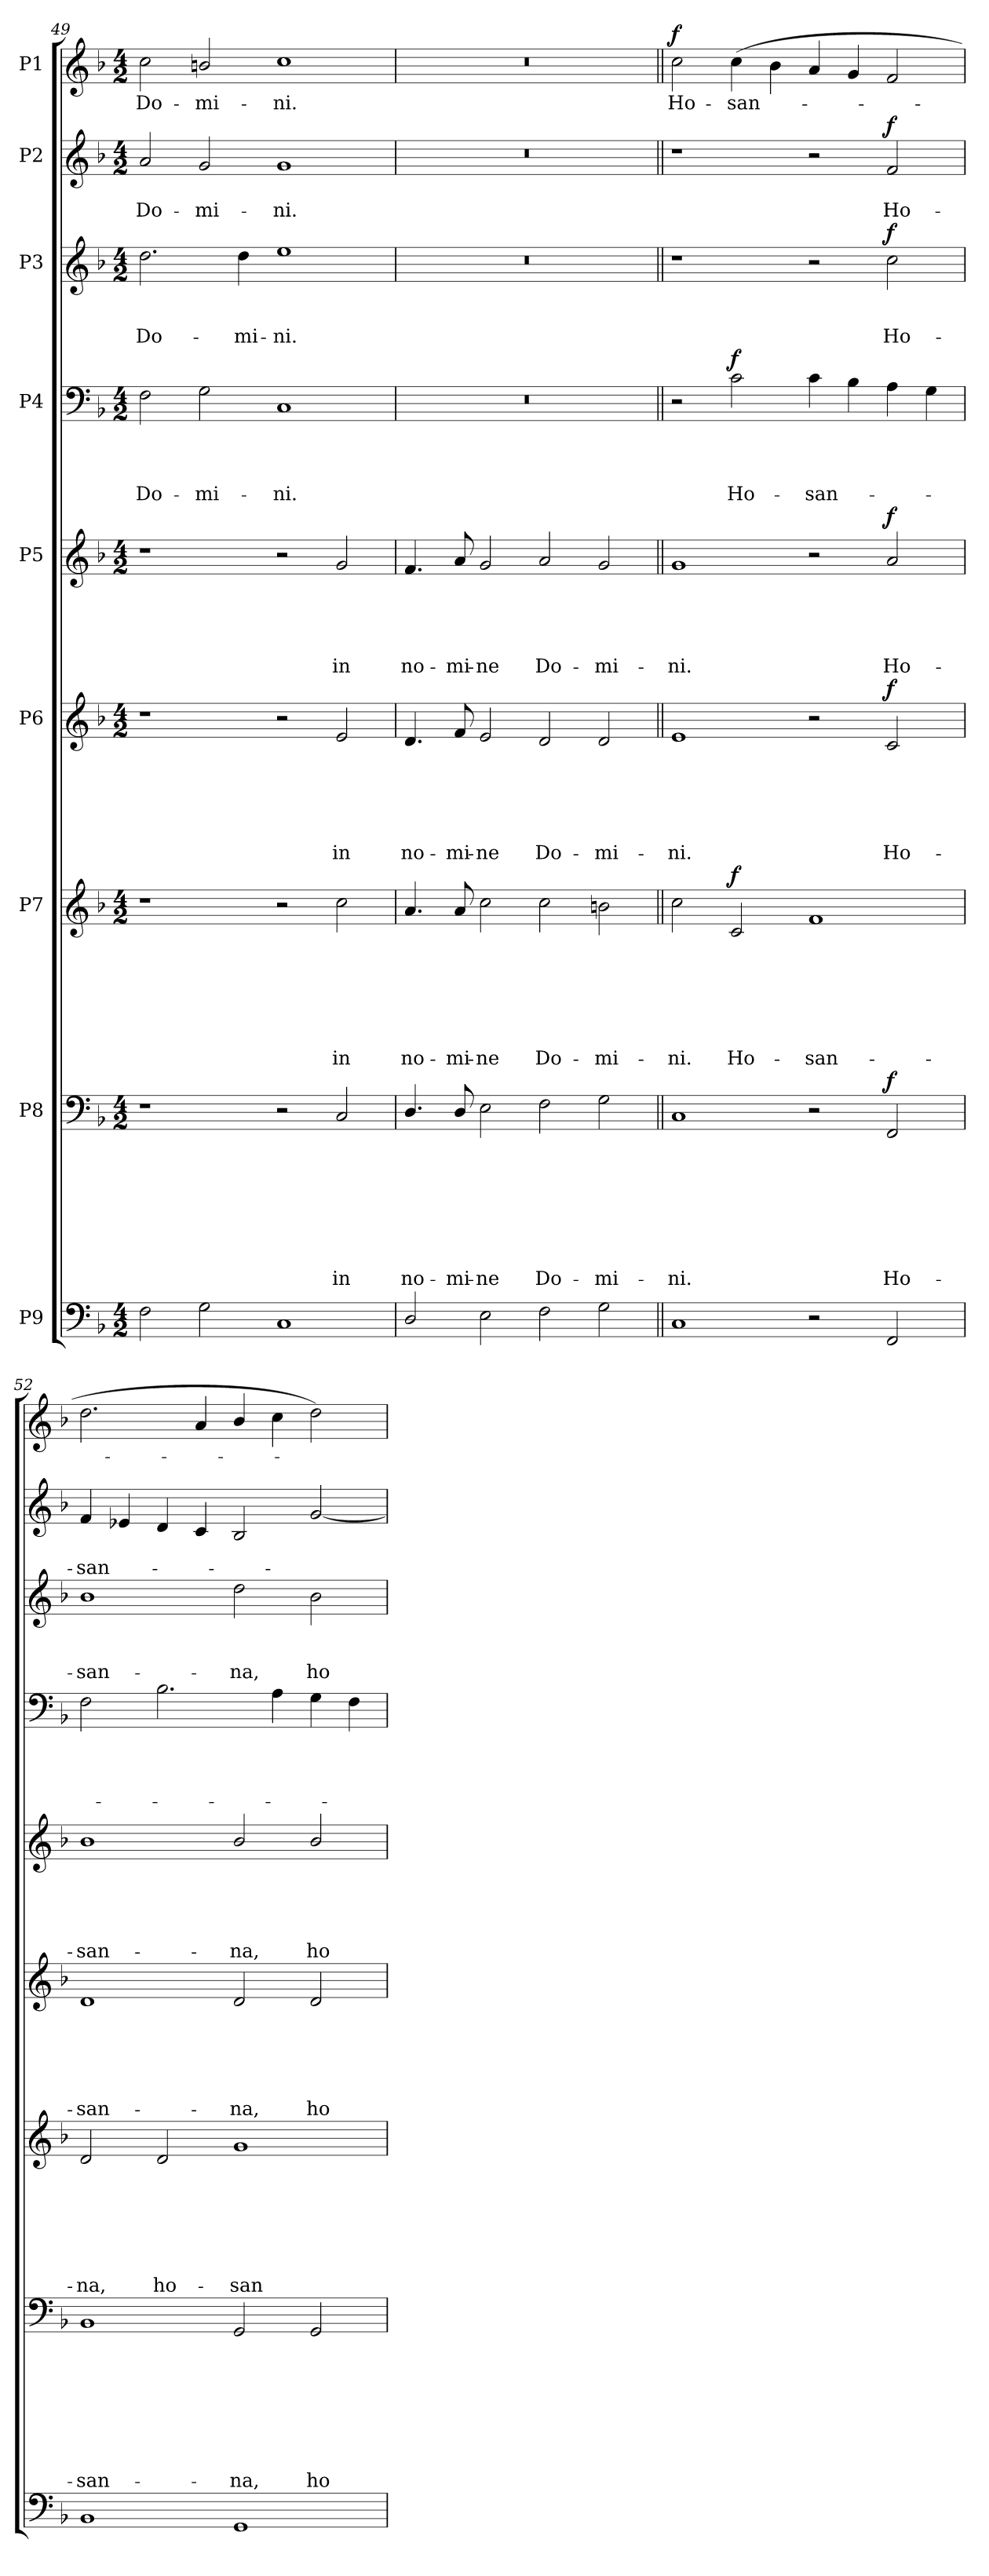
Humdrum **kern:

**kern	**kern	**text	**text	**text	**text	**text	**text	**text	**text	**dynam	**kern	**text	**text	**text	**text	**text	**text	**text	**dynam	**kern	**text	**text	**text	**text	**text	**text	**dynam	**kern	**text	**text	**text	**text	**text	**dynam	**kern	**text	**text	**text	**text	**dynam	**kern	**text	**text	**text	**dynam	**kern	**text	**text	**dynam	**kern	**text	**dynam
*part9	*part8	*part8	*part8	*part8	*part8	*part8	*part8	*part8	*part8	*part8	*part7	*part7	*part7	*part7	*part7	*part7	*part7	*part7	*part7	*part6	*part6	*part6	*part6	*part6	*part6	*part6	*part6	*part5	*part5	*part5	*part5	*part5	*part5	*part5	*part4	*part4	*part4	*part4	*part4	*part4	*part3	*part3	*part3	*part3	*part3	*part2	*part2	*part2	*part2	*part1	*part1	*part1
*staff9	*staff8	*staff8	*staff8	*staff8	*staff8	*staff8	*staff8	*staff8	*staff8	*staff8	*staff7	*staff7	*staff7	*staff7	*staff7	*staff7	*staff7	*staff7	*staff7	*staff6	*staff6	*staff6	*staff6	*staff6	*staff6	*staff6	*staff6	*staff5	*staff5	*staff5	*staff5	*staff5	*staff5	*staff5	*staff4	*staff4	*staff4	*staff4	*staff4	*staff4	*staff3	*staff3	*staff3	*staff3	*staff3	*staff2	*staff2	*staff2	*staff2	*staff1	*staff1	*staff1
*I"P9	*I"P8	*	*	*	*	*	*	*	*	*	*I"P7	*	*	*	*	*	*	*	*	*I"P6	*	*	*	*	*	*	*	*I"P5	*	*	*	*	*	*	*I"P4	*	*	*	*	*	*I"P3	*	*	*	*	*I"P2	*	*	*	*I"P1	*	*
*clefF4	*clefF4	*	*	*	*	*	*	*	*	*	*clefG2	*	*	*	*	*	*	*	*	*clefG2	*	*	*	*	*	*	*	*clefG2	*	*	*	*	*	*	*clefF4	*	*	*	*	*	*clefG2	*	*	*	*	*clefG2	*	*	*	*clefG2	*	*
*	*	*	*	*	*	*	*	*	*	*	*ITrd7c12	*	*	*	*	*	*	*	*	*	*	*	*	*	*	*	*	*	*	*	*	*	*	*	*	*	*	*	*	*	*ITrd7c12	*	*	*	*	*	*	*	*	*	*	*
*k[b-]	*k[b-]	*	*	*	*	*	*	*	*	*	*k[b-]	*	*	*	*	*	*	*	*	*k[b-]	*	*	*	*	*	*	*	*k[b-]	*	*	*	*	*	*	*k[b-]	*	*	*	*	*	*k[b-]	*	*	*	*	*k[b-]	*	*	*	*k[b-]	*	*
*F:	*F:	*	*	*	*	*	*	*	*	*	*F:	*	*	*	*	*	*	*	*	*F:	*	*	*	*	*	*	*	*F:	*	*	*	*	*	*	*F:	*	*	*	*	*	*F:	*	*	*	*	*F:	*	*	*	*F:	*	*
*M4/2	*M4/2	*	*	*	*	*	*	*	*	*	*M4/2	*	*	*	*	*	*	*	*	*M4/2	*	*	*	*	*	*	*	*M4/2	*	*	*	*	*	*	*M4/2	*	*	*	*	*	*M4/2	*	*	*	*	*M4/2	*	*	*	*M4/2	*	*
=49	=49	=49	=49	=49	=49	=49	=49	=49	=49	=49	=49	=49	=49	=49	=49	=49	=49	=49	=49	=49	=49	=49	=49	=49	=49	=49	=49	=49	=49	=49	=49	=49	=49	=49	=49	=49	=49	=49	=49	=49	=49	=49	=49	=49	=49	=49	=49	=49	=49	=49	=49	=49
!	!	!	!	!	!	!	!	!	!	!	!	!	!	!	!	!	!	!	!	!	!	!	!	!	!	!	!	!	!	!	!	!	!	!	!	!	!	!	!LO:LY:b	!	!	!	!	!LO:LY:b	!	!	!	!LO:LY:b	!	!	!LO:LY:b	!
2F\	1r	.	.	.	.	.	.	.	.	.	1r	.	.	.	.	.	.	.	.	1r	.	.	.	.	.	.	.	1r	.	.	.	.	.	.	2F\	.	.	.	Do-	.	2.d\	.	.	Do-	.	2a/	.	Do-	.	2cc\	Do-	.
!	!	!	!	!	!	!	!	!	!	!	!	!	!	!	!	!	!	!	!	!	!	!	!	!	!	!	!	!	!	!	!	!	!	!	!	!	!	!	!LO:LY:b	!	!	!	!	!	!	!	!	!LO:LY:b	!	!	!LO:LY:b	!
2G\	.	.	.	.	.	.	.	.	.	.	.	.	.	.	.	.	.	.	.	.	.	.	.	.	.	.	.	.	.	.	.	.	.	.	2G\	.	.	.	-mi-	.	.	.	.	.	.	2g/	.	-mi-	.	2bn/	-mi-	.
!	!	!	!	!	!	!	!	!	!	!	!	!	!	!	!	!	!	!	!	!	!	!	!	!	!	!	!	!	!	!	!	!	!	!	!	!	!	!	!	!	!	!	!	!LO:LY:b	!	!	!	!	!	!	!	!
.	.	.	.	.	.	.	.	.	.	.	.	.	.	.	.	.	.	.	.	.	.	.	.	.	.	.	.	.	.	.	.	.	.	.	.	.	.	.	.	.	4d\	.	.	-mi-	.	.	.	.	.	.	.	.
!	!	!	!	!	!	!	!	!	!	!	!	!	!	!	!	!	!	!	!	!	!	!	!	!	!	!	!	!	!	!	!	!	!	!	!	!	!	!	!LO:LY:b	!	!	!	!	!LO:LY:b	!	!	!	!LO:LY:b	!	!	!LO:LY:b	!
1C	2r	.	.	.	.	.	.	.	.	.	2r	.	.	.	.	.	.	.	.	2r	.	.	.	.	.	.	.	2r	.	.	.	.	.	.	1C	.	.	.	-ni.	.	1e	.	.	-ni.	.	1g	.	-ni.	.	1cc	-ni.	.
!	!	!	!	!	!	!	!	!	!LO:LY:b	!	!	!	!	!	!	!	!	!LO:LY:b	!	!	!	!	!	!	!	!LO:LY:b	!	!	!	!	!	!	!LO:LY:b	!	!	!	!	!	!	!	!	!	!	!	!	!	!	!	!	!	!	!
.	2C/	.	.	.	.	.	.	.	in	.	2c\	.	.	.	.	.	.	in	.	2e/	.	.	.	.	.	in	.	2g/	.	.	.	.	in	.	.	.	.	.	.	.	.	.	.	.	.	.	.	.	.	.	.	.
=50	=50	=50	=50	=50	=50	=50	=50	=50	=50	=50	=50	=50	=50	=50	=50	=50	=50	=50	=50	=50	=50	=50	=50	=50	=50	=50	=50	=50	=50	=50	=50	=50	=50	=50	=50	=50	=50	=50	=50	=50	=50	=50	=50	=50	=50	=50	=50	=50	=50	=50	=50	=50
!	!	!	!	!	!	!	!	!	!LO:LY:b	!	!	!	!	!	!	!	!	!LO:LY:b	!	!	!	!	!	!	!	!LO:LY:b	!	!	!	!	!	!	!LO:LY:b	!	!LO:N:vis=1	!	!	!	!	!	!LO:N:vis=1	!	!	!	!	!LO:N:vis=1	!	!	!	!LO:N:vis=1	!	!
2D/	4.D/	.	.	.	.	.	.	.	no-	.	4.A/	.	.	.	.	.	.	no-	.	4.d/	.	.	.	.	.	no-	.	4.f/	.	.	.	.	no-	.	0r	.	.	.	.	.	0r	.	.	.	.	0r	.	.	.	0r	.	.
!	!	!	!	!	!	!	!	!	!LO:LY:b	!	!	!	!	!	!	!	!	!LO:LY:b	!	!	!	!	!	!	!	!LO:LY:b	!	!	!	!	!	!	!LO:LY:b	!	!	!	!	!	!	!	!	!	!	!	!	!	!	!	!	!	!	!
.	8D/	.	.	.	.	.	.	.	-mi-	.	8A/	.	.	.	.	.	.	-mi-	.	8f/	.	.	.	.	.	-mi-	.	8a/	.	.	.	.	-mi-	.	.	.	.	.	.	.	.	.	.	.	.	.	.	.	.	.	.	.
!	!	!	!	!	!	!	!	!	!LO:LY:b	!	!	!	!	!	!	!	!	!LO:LY:b	!	!	!	!	!	!	!	!LO:LY:b	!	!	!	!	!	!	!LO:LY:b	!	!	!	!	!	!	!	!	!	!	!	!	!	!	!	!	!	!	!
2E\	2E\	.	.	.	.	.	.	.	-ne	.	2c\	.	.	.	.	.	.	-ne	.	2e/	.	.	.	.	.	-ne	.	2g/	.	.	.	.	-ne	.	.	.	.	.	.	.	.	.	.	.	.	.	.	.	.	.	.	.
!	!	!	!	!	!	!	!	!	!LO:LY:b	!	!	!	!	!	!	!	!	!LO:LY:b	!	!	!	!	!	!	!	!LO:LY:b	!	!	!	!	!	!	!LO:LY:b	!	!	!	!	!	!	!	!	!	!	!	!	!	!	!	!	!	!	!
2F\	2F\	.	.	.	.	.	.	.	Do-	.	2c\	.	.	.	.	.	.	Do-	.	2d/	.	.	.	.	.	Do-	.	2a/	.	.	.	.	Do-	.	.	.	.	.	.	.	.	.	.	.	.	.	.	.	.	.	.	.
!	!	!	!	!	!	!	!	!	!LO:LY:b	!	!	!	!	!	!	!	!	!LO:LY:b	!	!	!	!	!	!	!	!LO:LY:b	!	!	!	!	!	!	!LO:LY:b	!	!	!	!	!	!	!	!	!	!	!	!	!	!	!	!	!	!	!
2G\	2G\	.	.	.	.	.	.	.	-mi-	.	2Bn\	.	.	.	.	.	.	-mi-	.	2d/	.	.	.	.	.	-mi-	.	2g/	.	.	.	.	-mi-	.	.	.	.	.	.	.	.	.	.	.	.	.	.	.	.	.	.	.
=51||	=51||	=51||	=51||	=51||	=51||	=51||	=51||	=51||	=51||	=51||	=51||	=51||	=51||	=51||	=51||	=51||	=51||	=51||	=51||	=51||	=51||	=51||	=51||	=51||	=51||	=51||	=51||	=51||	=51||	=51||	=51||	=51||	=51||	=51||	=51||	=51||	=51||	=51||	=51||	=51||	=51||	=51||	=51||	=51||	=51||	=51||	=51||	=51||	=51||	=51||	=51||	=51||
*MM120	*MM120	*	*	*	*	*	*	*	*	*	*MM120	*	*	*	*	*	*	*	*	*MM120	*	*	*	*	*	*	*	*MM120	*	*	*	*	*	*	*MM120	*	*	*	*	*	*MM120	*	*	*	*	*MM120	*	*	*	*MM120	*	*
!	!	!	!	!	!	!	!	!	!LO:LY:b	!	!	!	!	!	!	!	!	!LO:LY:b	!	!	!	!	!	!	!	!LO:LY:b	!	!	!	!	!	!	!LO:LY:b	!	!	!	!	!	!	!	!	!	!	!	!	!	!	!	!	!	!LO:LY:b	!LO:DY:a
1C	1C	.	.	.	.	.	.	.	-ni.	.	2c\	.	.	.	.	.	.	-ni.	.	1e	.	.	.	.	.	-ni.	.	1g	.	.	.	.	-ni.	.	2r	.	.	.	.	.	1r	.	.	.	.	1r	.	.	.	2cc\	Ho-	f
!	!	!	!	!	!	!	!	!	!	!	!	!	!	!	!	!	!	!LO:LY:b	!LO:DY:a	!	!	!	!	!	!	!	!	!	!	!	!	!	!	!	!	!	!	!	!LO:LY:b	!LO:DY:a	!	!	!	!	!	!	!	!	!	!	!LO:LY:b	!
.	.	.	.	.	.	.	.	.	.	.	2C/	.	.	.	.	.	.	Ho-	f	.	.	.	.	.	.	.	.	.	.	.	.	.	.	.	2c\	.	.	.	Ho-	f	.	.	.	.	.	.	.	.	.	(>4cc\	-san-	.
.	.	.	.	.	.	.	.	.	.	.	.	.	.	.	.	.	.	.	.	.	.	.	.	.	.	.	.	.	.	.	.	.	.	.	.	.	.	.	.	.	.	.	.	.	.	.	.	.	.	4b-\	.	.
!	!	!	!	!	!	!	!	!	!	!	!	!	!	!	!	!	!	!LO:LY:b	!	!	!	!	!	!	!	!	!	!	!	!	!	!	!	!	!	!	!	!	!LO:LY:b	!	!	!	!	!	!	!	!	!	!	!	!	!
2r	2r	.	.	.	.	.	.	.	.	.	1F	.	.	.	.	.	.	-san-	.	2r	.	.	.	.	.	.	.	2r	.	.	.	.	.	.	4c\	.	.	.	-san-	.	2r	.	.	.	.	2r	.	.	.	4a/	.	.
.	.	.	.	.	.	.	.	.	.	.	.	.	.	.	.	.	.	.	.	.	.	.	.	.	.	.	.	.	.	.	.	.	.	.	4B-\	.	.	.	.	.	.	.	.	.	.	.	.	.	.	4g/	.	.
!	!	!	!	!	!	!	!	!	!LO:LY:b	!LO:DY:a	!	!	!	!	!	!	!	!	!	!	!	!	!	!	!	!LO:LY:b	!LO:DY:a	!	!	!	!	!	!LO:LY:b	!LO:DY:a	!	!	!	!	!	!	!	!	!	!LO:LY:b	!LO:DY:a	!	!	!LO:LY:b	!LO:DY:a	!	!	!
2FF/	2FF/	.	.	.	.	.	.	.	Ho-	f	.	.	.	.	.	.	.	.	.	2c/	.	.	.	.	.	Ho-	f	2a/	.	.	.	.	Ho-	f	4A\	.	.	.	.	.	2c\	.	.	Ho-	f	2f/	.	Ho-	f	2f/	.	.
.	.	.	.	.	.	.	.	.	.	.	.	.	.	.	.	.	.	.	.	.	.	.	.	.	.	.	.	.	.	.	.	.	.	.	4G\	.	.	.	.	.	.	.	.	.	.	.	.	.	.	.	.	.
!!LO:PB:g=z
=52	=52	=52	=52	=52	=52	=52	=52	=52	=52	=52	=52	=52	=52	=52	=52	=52	=52	=52	=52	=52	=52	=52	=52	=52	=52	=52	=52	=52	=52	=52	=52	=52	=52	=52	=52	=52	=52	=52	=52	=52	=52	=52	=52	=52	=52	=52	=52	=52	=52	=52	=52	=52
!	!	!	!	!	!	!	!	!	!LO:LY:b	!	!	!	!	!	!	!	!	!LO:LY:b	!	!	!	!	!	!	!	!LO:LY:b	!	!	!	!	!	!	!LO:LY:b	!	!	!	!	!	!	!	!	!	!	!LO:LY:b	!	!	!	!LO:LY:b	!	!	!	!
1BB-	1BB-	.	.	.	.	.	.	.	-san-	.	2D/	.	.	.	.	.	.	-na,	.	1d	.	.	.	.	.	-san-	.	1b-	.	.	.	.	-san-	.	2F\	.	.	.	.	.	1B-	.	.	-san-	.	4f/	.	-san-	.	2.dd\	.	.
.	.	.	.	.	.	.	.	.	.	.	.	.	.	.	.	.	.	.	.	.	.	.	.	.	.	.	.	.	.	.	.	.	.	.	.	.	.	.	.	.	.	.	.	.	.	4e-X/	.	.	.	.	.	.
!	!	!	!	!	!	!	!	!	!	!	!	!	!	!	!	!	!	!LO:LY:b	!	!	!	!	!	!	!	!	!	!	!	!	!	!	!	!	!	!	!	!	!	!	!	!	!	!	!	!	!	!	!	!	!	!
.	.	.	.	.	.	.	.	.	.	.	2D/	.	.	.	.	.	.	ho-	.	.	.	.	.	.	.	.	.	.	.	.	.	.	.	.	2.B-\	.	.	.	.	.	.	.	.	.	.	4d/	.	.	.	.	.	.
.	.	.	.	.	.	.	.	.	.	.	.	.	.	.	.	.	.	.	.	.	.	.	.	.	.	.	.	.	.	.	.	.	.	.	.	.	.	.	.	.	.	.	.	.	.	4c/	.	.	.	4a/	.	.
!	!	!	!	!	!	!	!	!	!LO:LY:b	!	!	!	!	!	!	!	!	!LO:LY:b	!	!	!	!	!	!	!	!LO:LY:b	!	!	!	!	!	!	!LO:LY:b	!	!	!	!	!	!	!	!	!	!	!LO:LY:b	!	!	!	!	!	!	!	!
1GG	2GG/	.	.	.	.	.	.	.	-na,	.	1G	.	.	.	.	.	.	-san-	.	2d/	.	.	.	.	.	-na,	.	2b-/	.	.	.	.	-na,	.	.	.	.	.	.	.	2d\	.	.	-na,	.	2B-/	.	.	.	4b-/	.	.
.	.	.	.	.	.	.	.	.	.	.	.	.	.	.	.	.	.	.	.	.	.	.	.	.	.	.	.	.	.	.	.	.	.	.	4A\	.	.	.	.	.	.	.	.	.	.	.	.	.	.	4cc\	.	.
!	!	!	!	!	!	!	!	!	!LO:LY:b	!	!	!	!	!	!	!	!	!	!	!	!	!	!	!	!	!LO:LY:b	!	!	!	!	!	!	!LO:LY:b	!	!	!	!	!	!	!	!	!	!	!LO:LY:b	!	!	!	!	!	!	!	!
.	2GG/	.	.	.	.	.	.	.	ho-	.	.	.	.	.	.	.	.	.	.	2d/	.	.	.	.	.	ho-	.	2b-/	.	.	.	.	ho-	.	4G\	.	.	.	.	.	2B-\	.	.	ho-	.	[<2g/	.	.	.	2dd\)	.	.
.	.	.	.	.	.	.	.	.	.	.	.	.	.	.	.	.	.	.	.	.	.	.	.	.	.	.	.	.	.	.	.	.	.	.	4F\	.	.	.	.	.	.	.	.	.	.	.	.	.	.	.	.	.
=	=	=	=	=	=	=	=	=	=	=	=	=	=	=	=	=	=	=	=	=	=	=	=	=	=	=	=	=	=	=	=	=	=	=	=	=	=	=	=	=	=	=	=	=	=	=	=	=	=	=	=	=
*-	*-	*-	*-	*-	*-	*-	*-	*-	*-	*-	*-	*-	*-	*-	*-	*-	*-	*-	*-	*-	*-	*-	*-	*-	*-	*-	*-	*-	*-	*-	*-	*-	*-	*-	*-	*-	*-	*-	*-	*-	*-	*-	*-	*-	*-	*-	*-	*-	*-	*-	*-	*-
